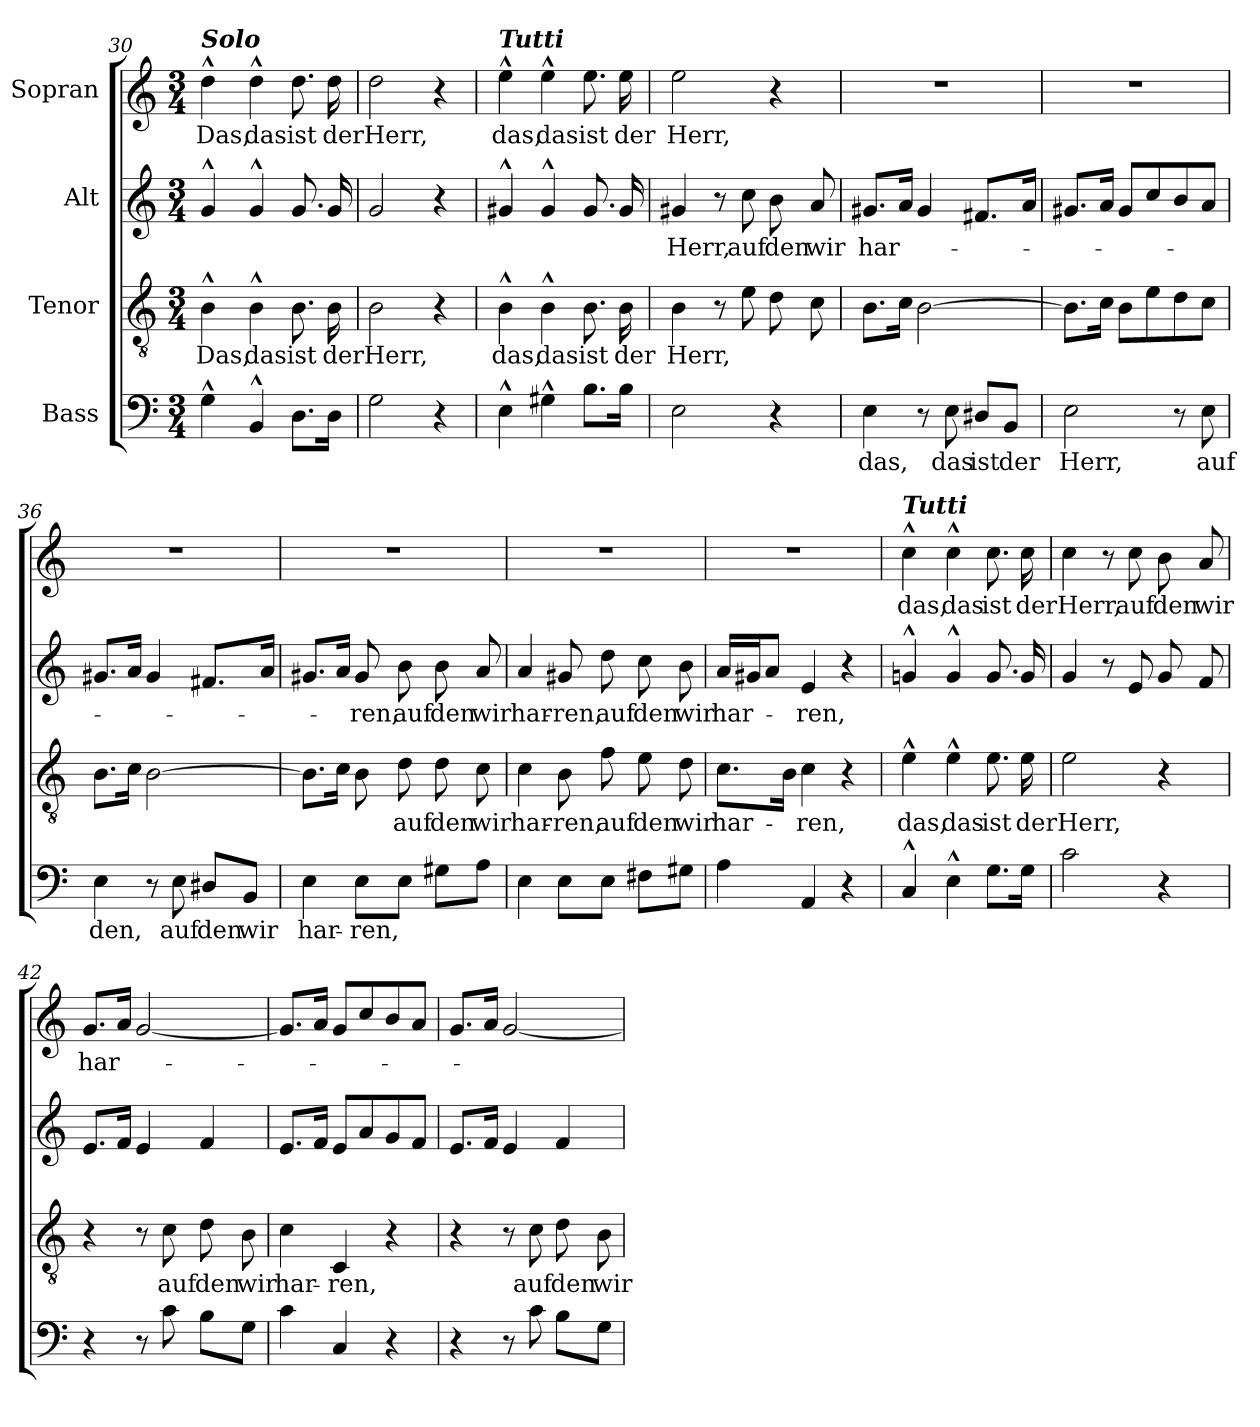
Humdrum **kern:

**kern	**text	**kern	**text	**kern	**text	**kern	**text
*part4	*part4	*part3	*part3	*part2	*part2	*part1	*part1
*staff4	*staff4	*staff3	*staff3	*staff2	*staff2	*staff1	*staff1
*I"Bass	*	*I"Tenor	*	*I"Alt	*	*I"Sopran	*
*clefF4	*	*clefGv2	*	*clefG2	*	*clefG2	*
*k[]	*	*k[]	*	*k[]	*	*k[]	*
*M3/4	*	*M3/4	*	*M3/4	*	*M3/4	*
=30	=30	=30	=30	=30	=30	=30	=30
!	!	!	!	!	!	!LO:TX:a:Bi:t=Solo	!
4G^^\	.	4B^^\	Das,	4g^^/	.	4dd^^\	Das,
4BB^^/	.	4B^^\	das	4g^^/	.	4dd^^\	das
8.D\L	.	8.B\	ist	8.g/	.	8.dd\	ist
16D\Jk	.	16B\	der	16g/	.	16dd\	der
=31	=31	=31	=31	=31	=31	=31	=31
2G\	.	2B\	Herr,	2g/	.	2dd\	Herr,
4r	.	4r	.	4r	.	4r	.
=32	=32	=32	=32	=32	=32	=32	=32
!	!	!	!	!	!	!LO:TX:a:Bi:t=Tutti	!
4E^^\	.	4B^^\	das,	4g#X^^/	.	4ee^^\	das,
4G#X^^\	.	4B^^\	das	4g#^^/	.	4ee^^\	das
8.B\L	.	8.B\	ist	8.g#/	.	8.ee\	ist
16B\Jk	.	16B\	der	16g#/	.	16ee\	der
!!LO:LB:g=z
=33	=33	=33	=33	=33	=33	=33	=33
2E\	.	4B\	Herr,	4g#X/	Herr,	2ee\	Herr,
.	.	8r	.	8r	.	.	.
.	.	8e\	.	8cc\	auf	.	.
4r	.	8d\	.	8b\	den	4r	.
.	.	8c\	.	8a/	wir	.	.
=34	=34	=34	=34	=34	=34	=34	=34
4E\	das,	8.B\L	.	8.g#X/L	har-	2.r	.
.	.	16c\Jk	.	16a/Jk	.	.	.
8r	.	[2B\	.	4g#/	.	.	.
8E\	das	.	.	.	.	.	.
8D#X/L	ist	.	.	8.f#X/L	.	.	.
8BB/J	der	.	.	.	.	.	.
.	.	.	.	16a/Jk	.	.	.
=35	=35	=35	=35	=35	=35	=35	=35
2E\	Herr,	8.B\L]	.	8.g#X/L	.	2.r	.
.	.	16c\Jk	.	16a/Jk	.	.	.
.	.	8B\L	.	8g#/L	.	.	.
.	.	8e\	.	8cc/	.	.	.
8r	.	8d\	.	8b/	.	.	.
8E\	auf	8c\J	.	8a/J	.	.	.
=36	=36	=36	=36	=36	=36	=36	=36
4E\	den,	8.B\L	.	8.g#X/L	.	2.r	.
.	.	16c\Jk	.	16a/Jk	.	.	.
8r	.	[2B\	.	4g#/	.	.	.
8E\	auf	.	.	.	.	.	.
8D#X/L	den	.	.	8.f#X/L	.	.	.
8BB/J	wir	.	.	.	.	.	.
.	.	.	.	16a/Jk	.	.	.
=37	=37	=37	=37	=37	=37	=37	=37
4E\	har-	8.B\L]	.	8.g#X/L	.	2.r	.
.	.	16c\Jk	.	16a/Jk	.	.	.
8E\L	-ren,	8B\	.	8g#/	-ren,	.	.
8E\J	.	8d\	auf	8b\	auf	.	.
8G#X\L	.	8d\	den	8b\	den	.	.
8A\J	.	8c\	wir	8a/	wir	.	.
!!LO:LB:g=z
=38	=38	=38	=38	=38	=38	=38	=38
4E\	.	4c\	har-	4a/	har-	2.r	.
8E\L	.	8B\	-ren,	8g#X/	-ren,	.	.
8E\J	.	8f\	auf	8dd\	auf	.	.
8F#X\L	.	8e\	den	8cc\	den	.	.
8G#X\J	.	8d\	wir	8b\	wir	.	.
=39	=39	=39	=39	=39	=39	=39	=39
4A\	.	8.c\L	har-	16a/LL	har-	2.r	.
.	.	.	.	16g#X/J	.	.	.
.	.	.	.	8a/J	.	.	.
.	.	16B\Jk	.	.	.	.	.
4AA/	.	4c\	-ren,	4e/	-ren,	.	.
4r	.	4r	.	4r	.	.	.
=40	=40	=40	=40	=40	=40	=40	=40
!	!	!	!	!	!	!LO:TX:a:Bi:t=Tutti	!
4C^^/	.	4e^^\	das,	4gn^^/	.	4cc^^\	das,
4E^^\	.	4e^^\	das	4g^^/	.	4cc^^\	das
8.G\L	.	8.e\	ist	8.g/	.	8.cc\	ist
16G\Jk	.	16e\	der	16g/	.	16cc\	der
=41	=41	=41	=41	=41	=41	=41	=41
2c\	.	2e\	Herr,	4g/	.	4cc\	Herr,
.	.	.	.	8r	.	8r	.
.	.	.	.	8e/	.	8cc\	auf
4r	.	4r	.	8g/	.	8b\	den
.	.	.	.	8f/	.	8a/	wir
=42	=42	=42	=42	=42	=42	=42	=42
4r	.	4r	.	8.e/L	.	8.g/L	har-
.	.	.	.	16f/Jk	.	16a/Jk	.
8r	.	8r	.	4e/	.	[2g/	.
8c\	.	8c\	auf	.	.	.	.
8B\L	.	8d\	den	4f/	.	.	.
8G\J	.	8B\	wir	.	.	.	.
!!LO:PB:g=z
=43	=43	=43	=43	=43	=43	=43	=43
4c\	.	4c\	har-	8.e/L	.	8.g/L]	.
.	.	.	.	16f/Jk	.	16a/Jk	.
4C/	.	4C/	-ren,	8e/L	.	8g/L	.
.	.	.	.	8a/	.	8cc/	.
4r	.	4r	.	8g/	.	8b/	.
.	.	.	.	8f/J	.	8a/J	.
=44	=44	=44	=44	=44	=44	=44	=44
4r	.	4r	.	8.e/L	.	8.g/L	.
.	.	.	.	16f/Jk	.	16a/Jk	.
8r	.	8r	.	4e/	.	[2g/	.
8c\	.	8c\	auf	.	.	.	.
8B\L	.	8d\	den	4f/	.	.	.
8G\J	.	8B\	wir	.	.	.	.
=	=	=	=	=	=	=	=
*-	*-	*-	*-	*-	*-	*-	*-
